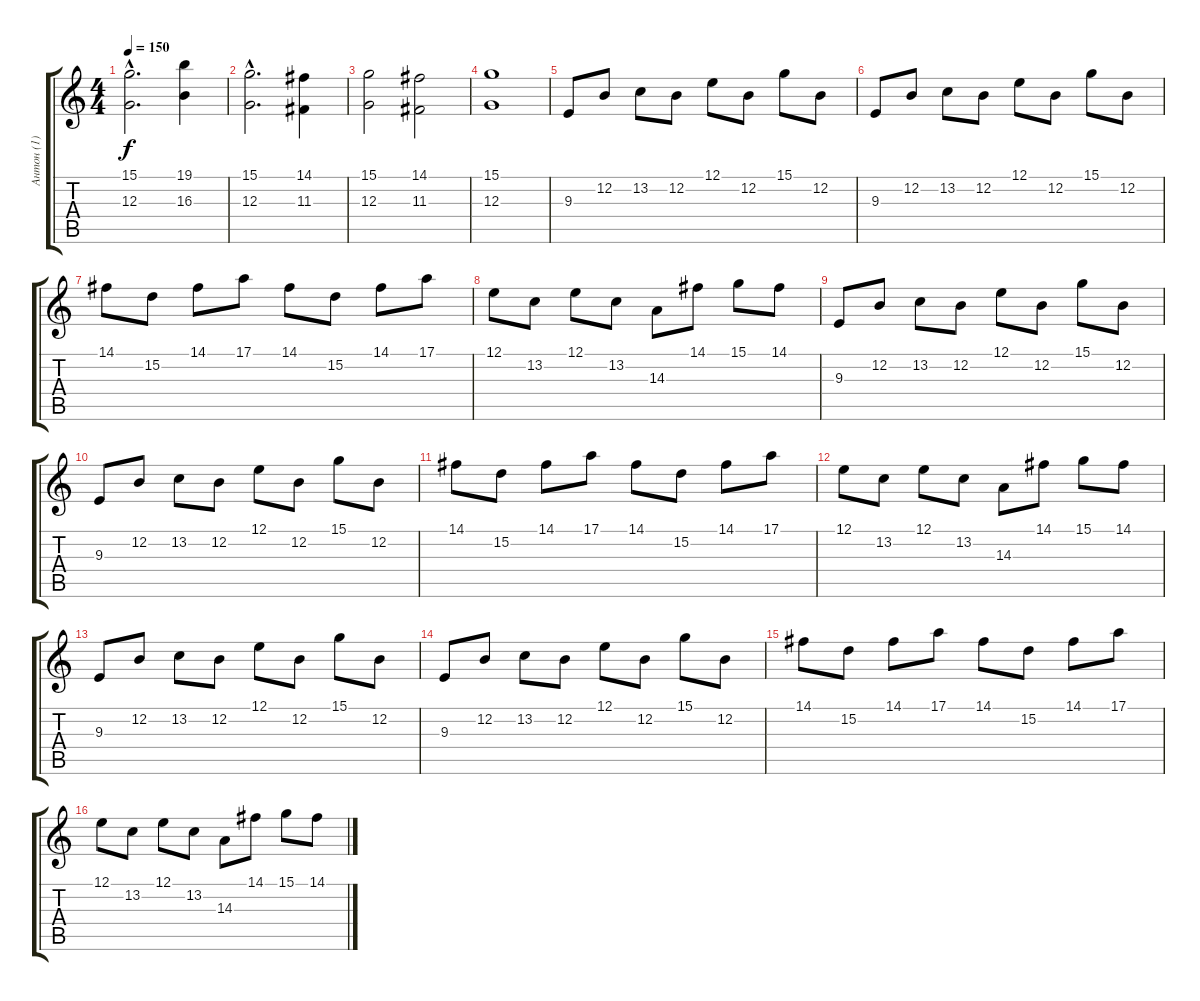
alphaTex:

\track ("Антон (1) - клавиши" "Антон (1) ") {instrument acousticgrandpiano}
\staff {score tabs}
\tuning (E4 B3 G3 D3 A2 E2) {hide}
\ts (4 4)
\tempo 150
\clef g2
\ks c
(15.1{hac} 12.3{hac}).2{d dy f} (19.1 16.3).4 |
(15.1{hac} 12.3{hac}).2{d} (14.1 11.3).4 |
(15.1 12.3).2 (14.1 11.3).2 |
(15.1 12.3).1 |
9.3.8 12.2.8 13.2.8 12.2.8 12.1.8 12.2.8 15.1.8 12.2.8 |
9.3.8 12.2.8 13.2.8 12.2.8 12.1.8 12.2.8 15.1.8 12.2.8 |
14.1.8 15.2.8 14.1.8 17.1.8 14.1.8 15.2.8 14.1.8 17.1.8 |
12.1.8 13.2.8 12.1.8 13.2.8 14.3.8 14.1.8 15.1.8 14.1.8 |
9.3.8 12.2.8 13.2.8 12.2.8 12.1.8 12.2.8 15.1.8 12.2.8 |
9.3.8 12.2.8 13.2.8 12.2.8 12.1.8 12.2.8 15.1.8 12.2.8 |
14.1.8 15.2.8 14.1.8 17.1.8 14.1.8 15.2.8 14.1.8 17.1.8 |
12.1.8 13.2.8 12.1.8 13.2.8 14.3.8 14.1.8 15.1.8 14.1.8 |
9.3.8 12.2.8 13.2.8 12.2.8 12.1.8 12.2.8 15.1.8 12.2.8 |
9.3.8 12.2.8 13.2.8 12.2.8 12.1.8 12.2.8 15.1.8 12.2.8 |
14.1.8 15.2.8 14.1.8 17.1.8 14.1.8 15.2.8 14.1.8 17.1.8 |
12.1.8 13.2.8 12.1.8 13.2.8 14.3.8 14.1.8 15.1.8 14.1.8
